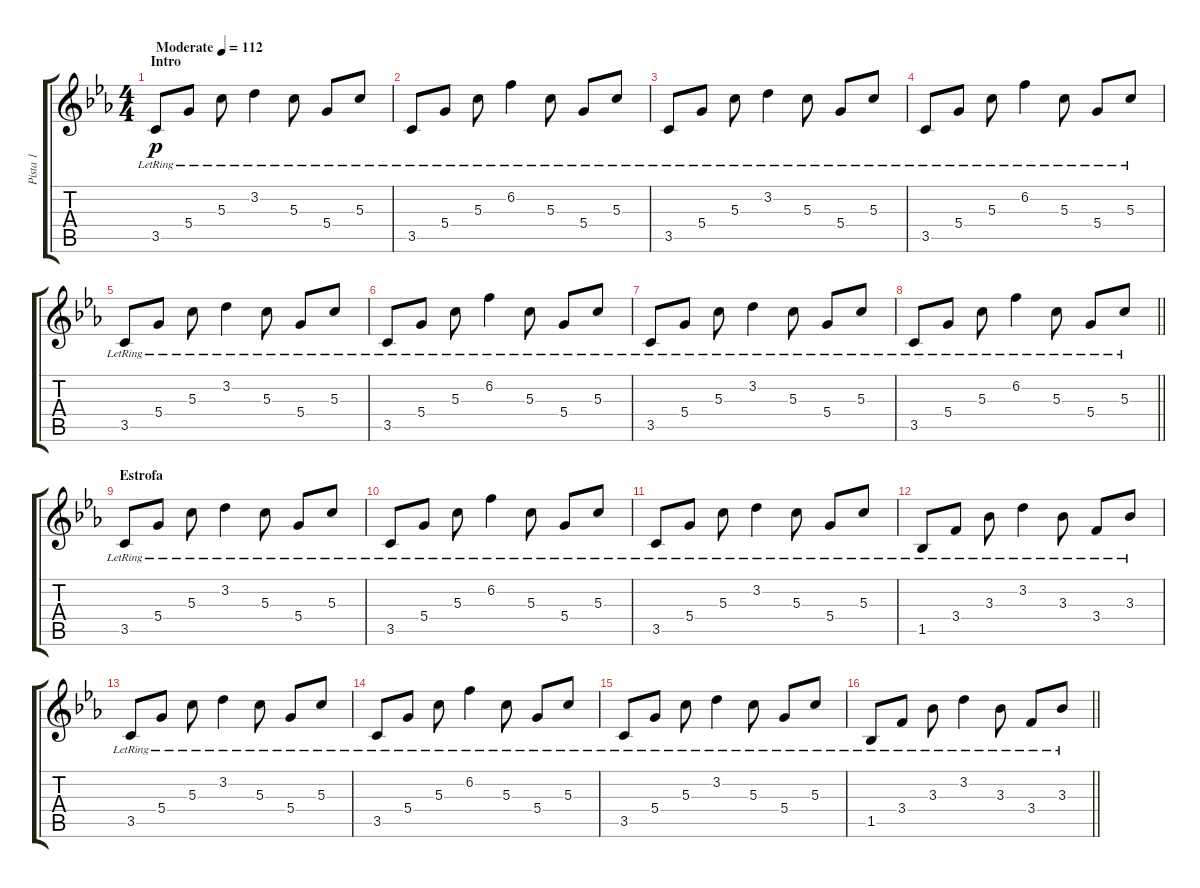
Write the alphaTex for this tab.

\track ("Pista 1" "Pista 1") {instrument distortionguitar}
\staff {score tabs}
\tuning (E4 B3 G3 D3 A2 E2) {hide}
\ts (4 4)
\section ("" "Intro")
\tempo (112 "Moderate")
\clef g2
\ks cminor
3.5{lr}.8{txt "" dy p instrument distortionguitar} 5.4{lr}.8 5.3{lr}.8 3.2{lr}.4 5.3{lr}.8 5.4{lr}.8 5.3{lr}.8 |
3.5{lr}.8 5.4{lr}.8 5.3{lr}.8 6.2{lr}.4 5.3{lr}.8 5.4{lr}.8 5.3{lr}.8 |
3.5{lr}.8 5.4{lr}.8 5.3{lr}.8 3.2{lr}.4 5.3{lr}.8 5.4{lr}.8 5.3{lr}.8 |
3.5{lr}.8 5.4{lr}.8 5.3{lr}.8 6.2{lr}.4 5.3{lr}.8 5.4{lr}.8 5.3{lr}.8 |
3.5{lr}.8 5.4{lr}.8 5.3{lr}.8 3.2{lr}.4 5.3{lr}.8 5.4{lr}.8 5.3{lr}.8 |
3.5{lr}.8 5.4{lr}.8 5.3{lr}.8 6.2{lr}.4 5.3{lr}.8 5.4{lr}.8 5.3{lr}.8 |
3.5{lr}.8 5.4{lr}.8 5.3{lr}.8 3.2{lr}.4 5.3{lr}.8 5.4{lr}.8 5.3{lr}.8 |
\barLineRight lightlight
3.5{lr}.8 5.4{lr}.8 5.3{lr}.8 6.2{lr}.4 5.3{lr}.8 5.4{lr}.8 5.3{lr}.8 |
\section ("" "Estrofa")
3.5{lr}.8 5.4{lr}.8 5.3{lr}.8 3.2{lr}.4 5.3{lr}.8 5.4{lr}.8 5.3{lr}.8 |
3.5{lr}.8 5.4{lr}.8 5.3{lr}.8 6.2{lr}.4 5.3{lr}.8 5.4{lr}.8 5.3{lr}.8 |
3.5{lr}.8 5.4{lr}.8 5.3{lr}.8 3.2{lr}.4 5.3{lr}.8 5.4{lr}.8 5.3{lr}.8 |
1.5{lr}.8 3.4{lr}.8 3.3{lr}.8 3.2{lr}.4 3.3{lr}.8 3.4{lr}.8 3.3{lr}.8 |
3.5{lr}.8 5.4{lr}.8 5.3{lr}.8 3.2{lr}.4 5.3{lr}.8 5.4{lr}.8 5.3{lr}.8 |
3.5{lr}.8 5.4{lr}.8 5.3{lr}.8 6.2{lr}.4 5.3{lr}.8 5.4{lr}.8 5.3{lr}.8 |
3.5{lr}.8 5.4{lr}.8 5.3{lr}.8 3.2{lr}.4 5.3{lr}.8 5.4{lr}.8 5.3{lr}.8 |
\barLineRight lightlight
1.5{lr}.8 3.4{lr}.8 3.3{lr}.8 3.2{lr}.4 3.3{lr}.8 3.4{lr}.8 3.3{lr}.8
